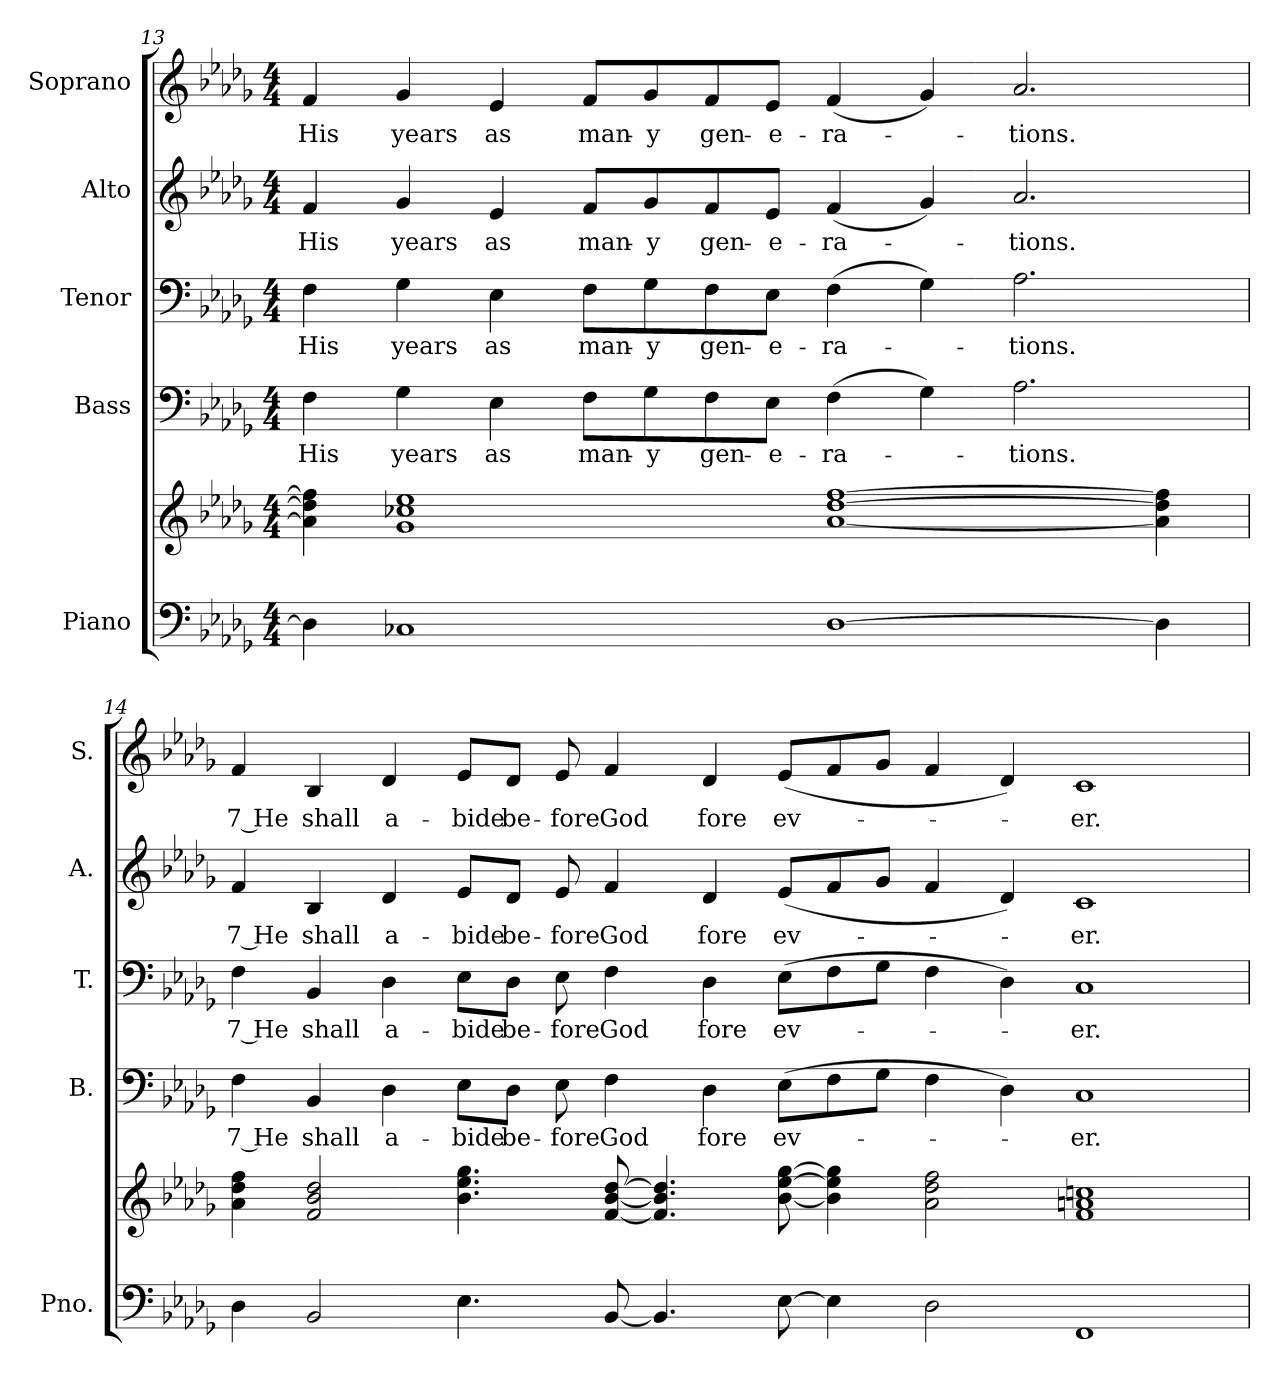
**kern	**kern	**kern	**text	**kern	**text	**kern	**text	**kern	**text
*part5	*part5	*part4	*part4	*part3	*part3	*part2	*part2	*part1	*part1
*staff6	*staff5	*staff4	*staff4	*staff3	*staff3	*staff2	*staff2	*staff1	*staff1
*I"Piano	*	*I"Bass	*	*I"Tenor	*	*I"Alto	*	*I"Soprano	*
*I'Pno.	*	*I'B.	*	*I'T.	*	*I'A.	*	*I'S.	*
!!LO:PB:g=z
*clefF4	*clefG2	*clefF4	*	*clefF4	*	*clefG2	*	*clefG2	*
*k[b-e-a-d-g-]	*k[b-e-a-d-g-]	*k[b-e-a-d-g-]	*	*k[b-e-a-d-g-]	*	*k[b-e-a-d-g-]	*	*k[b-e-a-d-g-]	*
*D-:	*D-:	*D-:	*	*D-:	*	*D-:	*	*D-:	*
*M4/4	*M4/4	*M4/4	*	*M4/4	*	*M4/4	*	*M4/4	*
=13	=13	=13	=13	=13	=13	=13	=13	=13	=13
!	!	!	!LO:LY:b:color=#000000	!	!	!	!	!	!
!	!	!	!	!	!LO:LY:b:color=#000000	!	!	!	!
!	!	!	!	!	!	!	!LO:LY:b:color=#000000	!	!
!	!	!	!	!	!	!	!	!	!LO:LY:b:color=#000000
4D-i\]	4a-i\] 4dd-i] 4ffi]	4Fi\	His	4Fi\	His	4fi/	His	4fi/	His
!	!	!	!LO:LY:b:color=#000000	!	!	!	!	!	!
!	!	!	!	!	!LO:LY:b:color=#000000	!	!	!	!
!	!	!	!	!	!	!	!LO:LY:b:color=#000000	!	!
!	!	!	!	!	!	!	!	!	!LO:LY:b:color=#000000
1C-Xi	1g-i 1cc-Xi 1ee-i	4G-i\	years	4G-i\	years	4g-i/	years	4g-i/	years
!	!	!	!LO:LY:b:color=#000000	!	!	!	!	!	!
!	!	!	!	!	!LO:LY:b:color=#000000	!	!	!	!
!	!	!	!	!	!	!	!LO:LY:b:color=#000000	!	!
!	!	!	!	!	!	!	!	!	!LO:LY:b:color=#000000
.	.	4E-i\	as	4E-i\	as	4e-i/	as	4e-i/	as
!	!	!	!LO:LY:b:color=#000000	!	!	!	!	!	!
!	!	!	!	!	!LO:LY:b:color=#000000	!	!	!	!
!	!	!	!	!	!	!	!LO:LY:b:color=#000000	!	!
!	!	!	!	!	!	!	!	!	!LO:LY:b:color=#000000
.	.	8Fi\L	man-	8Fi\L	man-	8fi/L	man-	8fi/L	man-
!	!	!	!LO:LY:b:color=#000000	!	!	!	!	!	!
!	!	!	!	!	!LO:LY:b:color=#000000	!	!	!	!
!	!	!	!	!	!	!	!LO:LY:b:color=#000000	!	!
!	!	!	!	!	!	!	!	!	!LO:LY:b:color=#000000
.	.	8G-i\	-y	8G-i\	-y	8g-i/	-y	8g-i/	-y
!	!	!	!LO:LY:b:color=#000000	!	!	!	!	!	!
!	!	!	!	!	!LO:LY:b:color=#000000	!	!	!	!
!	!	!	!	!	!	!	!LO:LY:b:color=#000000	!	!
!	!	!	!	!	!	!	!	!	!LO:LY:b:color=#000000
.	.	8Fi\	gen-	8Fi\	gen-	8fi/	gen-	8fi/	gen-
!	!	!	!LO:LY:b:color=#000000	!	!	!	!	!	!
!	!	!	!	!	!LO:LY:b:color=#000000	!	!	!	!
!	!	!	!	!	!	!	!LO:LY:b:color=#000000	!	!
!	!	!	!	!	!	!	!	!	!LO:LY:b:color=#000000
.	.	8E-i\J	-e-	8E-i\J	-e-	8e-i/J	-e-	8e-i/J	-e-
!	!	!	!LO:LY:b:color=#000000	!	!	!	!	!	!
!	!	!	!	!	!LO:LY:b:color=#000000	!	!	!	!
!	!	!	!	!	!	!	!LO:LY:b:color=#000000	!	!
!	!	!	!	!	!	!	!	!	!LO:LY:b:color=#000000
[>1D-i	[<1a-i [>1dd-i [>1ffi	(4Fi\	-ra-	(4Fi\	-ra-	(4fi/	-ra-	(4fi/	-ra-
.	.	4G-i\)	.	4G-i\)	.	4g-i/)	.	4g-i/)	.
!	!	!	!LO:LY:b:color=#000000	!	!	!	!	!	!
!	!	!	!	!	!LO:LY:b:color=#000000	!	!	!	!
!	!	!	!	!	!	!	!LO:LY:b:color=#000000	!	!
!	!	!	!	!	!	!	!	!	!LO:LY:b:color=#000000
.	.	2.A-i\	-tions.	2.A-i\	-tions.	2.a-i/	-tions.	2.a-i/	-tions.
4D-i\]	4a-i\] 4dd-i] 4ffi]	.	.	.	.	.	.	.	.
!!LO:PB:g=z
=14	=14	=14	=14	=14	=14	=14	=14	=14	=14
!	!	!	!LO:LY:b:color=#000000	!	!	!	!	!	!
!	!	!	!	!	!LO:LY:b:color=#000000	!	!	!	!
!	!	!	!	!	!	!	!LO:LY:b:color=#000000	!	!
!	!	!	!	!	!	!	!	!	!LO:LY:b:color=#000000
4D-i\	4a-i\ 4dd-i 4ffi	4Fi\	7 He	4Fi\	7 He	4fi/	7 He	4fi/	7 He
!	!	!	!LO:LY:b:color=#000000	!	!	!	!	!	!
!	!	!	!	!	!LO:LY:b:color=#000000	!	!	!	!
!	!	!	!	!	!	!	!LO:LY:b:color=#000000	!	!
!	!	!	!	!	!	!	!	!	!LO:LY:b:color=#000000
2BB-i/	2fi/ 2b-i 2dd-i	4BB-i/	shall	4BB-i/	shall	4B-i/	shall	4B-i/	shall
!	!	!	!LO:LY:b:color=#000000	!	!	!	!	!	!
!	!	!	!	!	!LO:LY:b:color=#000000	!	!	!	!
!	!	!	!	!	!	!	!LO:LY:b:color=#000000	!	!
!	!	!	!	!	!	!	!	!	!LO:LY:b:color=#000000
.	.	4D-i\	a-	4D-i\	a-	4d-i/	a-	4d-i/	a-
!	!	!	!LO:LY:b:color=#000000	!	!	!	!	!	!
!	!	!	!	!	!LO:LY:b:color=#000000	!	!	!	!
!	!	!	!	!	!	!	!LO:LY:b:color=#000000	!	!
!	!	!	!	!	!	!	!	!	!LO:LY:b:color=#000000
4.E-i\	4.b-i\ 4.ee-i 4.gg-i	8E-i\L	-bide	8E-i\L	-bide	8e-i/L	-bide	8e-i/L	-bide
!	!	!	!LO:LY:b:color=#000000	!	!	!	!	!	!
!	!	!	!	!	!LO:LY:b:color=#000000	!	!	!	!
!	!	!	!	!	!	!	!LO:LY:b:color=#000000	!	!
!	!	!	!	!	!	!	!	!	!LO:LY:b:color=#000000
.	.	8D-i\J	be-	8D-i\J	be-	8d-i/J	be-	8d-i/J	be-
!	!	!	!LO:LY:b:color=#000000	!	!	!	!	!	!
!	!	!	!	!	!LO:LY:b:color=#000000	!	!	!	!
!	!	!	!	!	!	!	!LO:LY:b:color=#000000	!	!
!	!	!	!	!	!	!	!	!	!LO:LY:b:color=#000000
.	.	8E-i\	-fore	8E-i\	-fore	8e-i/	-fore	8e-i/	-fore
!	!	!	!LO:LY:b:color=#000000	!	!	!	!	!	!
!	!	!	!	!	!LO:LY:b:color=#000000	!	!	!	!
!	!	!	!	!	!	!	!LO:LY:b:color=#000000	!	!
!	!	!	!	!	!	!	!	!	!LO:LY:b:color=#000000
[<8BB-i/	[<8fi/ [<8b-i [>8dd-i	4Fi\	God	4Fi\	God	4fi/	God	4fi/	God
4.BB-i/]	4.fi/] 4.b-i] 4.dd-i]	.	.	.	.	.	.	.	.
!	!	!	!LO:LY:b:color=#000000	!	!	!	!	!	!
!	!	!	!	!	!LO:LY:b:color=#000000	!	!	!	!
!	!	!	!	!	!	!	!LO:LY:b:color=#000000	!	!
!	!	!	!	!	!	!	!	!	!LO:LY:b:color=#000000
.	.	4D-i\	fore	4D-i\	fore	4d-i/	fore	4d-i/	fore
!	!	!	!LO:LY:b:color=#000000	!	!	!	!	!	!
!	!	!	!	!	!LO:LY:b:color=#000000	!	!	!	!
!	!	!	!	!	!	!	!LO:LY:b:color=#000000	!	!
!	!	!	!	!	!	!	!	!	!LO:LY:b:color=#000000
[>8E-i\	[<8b-i\ [>8ee-i [>8gg-i	(8E-i\L	ev-	(8E-i\L	ev-	(8e-i/L	ev-	(8e-i/L	ev-
4E-i\]	4b-i\] 4ee-i] 4gg-i]	8Fi\	.	8Fi\	.	8fi/	.	8fi/	.
.	.	8G-i\J	.	8G-i\J	.	8g-i/J	.	8g-i/J	.
2D-i\	2a-i\ 2dd-i 2ffi	4Fi\	.	4Fi\	.	4fi/	.	4fi/	.
.	.	4D-i\)	.	4D-i\)	.	4d-i/)	.	4d-i/)	.
!	!	!	!LO:LY:b:color=#000000	!	!	!	!	!	!
!	!	!	!	!	!LO:LY:b:color=#000000	!	!	!	!
!	!	!	!	!	!	!	!LO:LY:b:color=#000000	!	!
!	!	!	!	!	!	!	!	!	!LO:LY:b:color=#000000
1FFi	1fi 1ani 1ccni	1Ci	-er.	1Ci	-er.	1ci	-er.	1ci	-er.
=	=	=	=	=	=	=	=	=	=
*-	*-	*-	*-	*-	*-	*-	*-	*-	*-
